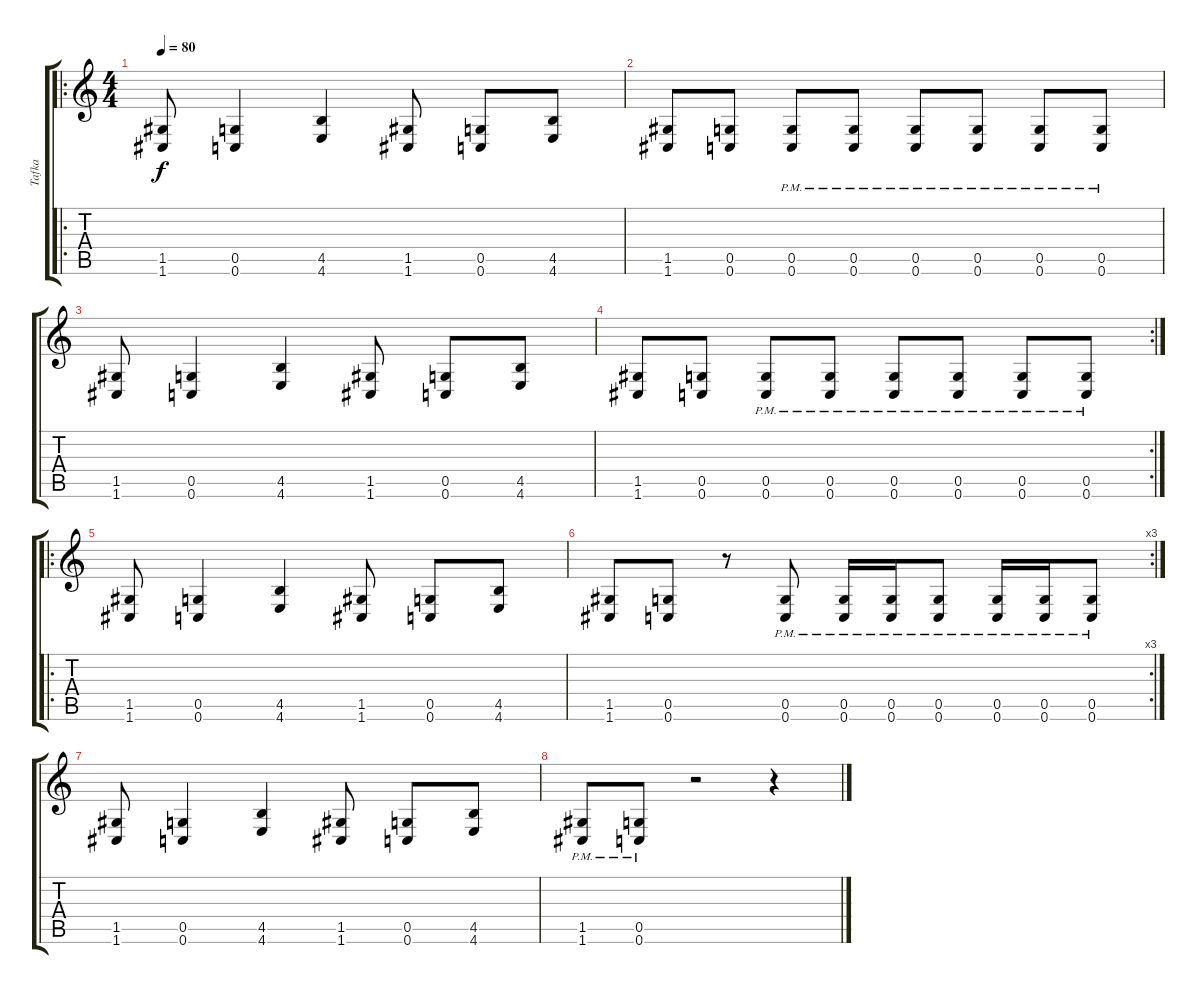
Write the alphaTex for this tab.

\track ("Tafka" "Tafka") {instrument overdrivenguitar}
\staff {score tabs}
\tuning (D4 A3 F3 C3 G2 C2) {hide}
\ro
\ts (4 4)
\tempo 80
\clef g2
\ks c
(1.5 1.6).8{dy f} (0.5 0.6).4 (4.5 4.6).4 (1.5 1.6).8 (0.5 0.6).8 (4.5 4.6).8 |
(1.5 1.6).8 (0.5 0.6).8 (0.5{pm} 0.6{pm}).8 (0.5{pm} 0.6{pm}).8 (0.5{pm} 0.6{pm}).8 (0.5{pm} 0.6{pm}).8 (0.5{pm} 0.6{pm}).8 (0.5{pm} 0.6{pm}).8 |
(1.5 1.6).8 (0.5 0.6).4 (4.5 4.6).4 (1.5 1.6).8 (0.5 0.6).8 (4.5 4.6).8 |
\rc 2
(1.5 1.6).8 (0.5 0.6).8 (0.5{pm} 0.6{pm}).8 (0.5{pm} 0.6{pm}).8 (0.5{pm} 0.6{pm}).8 (0.5{pm} 0.6{pm}).8 (0.5{pm} 0.6{pm}).8 (0.5{pm} 0.6{pm}).8 |
\ro
(1.5 1.6).8 (0.5 0.6).4 (4.5 4.6).4 (1.5 1.6).8 (0.5 0.6).8 (4.5 4.6).8 |
\rc 3
(1.5 1.6).8 (0.5 0.6).8 r.8 (0.5{pm} 0.6{pm}).8 (0.5{pm} 0.6{pm}).16 (0.5{pm} 0.6{pm}).16 (0.5{pm} 0.6{pm}).8 (0.5{pm} 0.6{pm}).16 (0.5{pm} 0.6{pm}).16 (0.5{pm} 0.6{pm}).8 |
(1.5 1.6).8 (0.5 0.6).4 (4.5 4.6).4 (1.5 1.6).8 (0.5 0.6).8 (4.5 4.6).8 |
(1.5{pm} 1.6{pm}).8 (0.5{pm} 0.6{pm}).8 r.2 r.4
